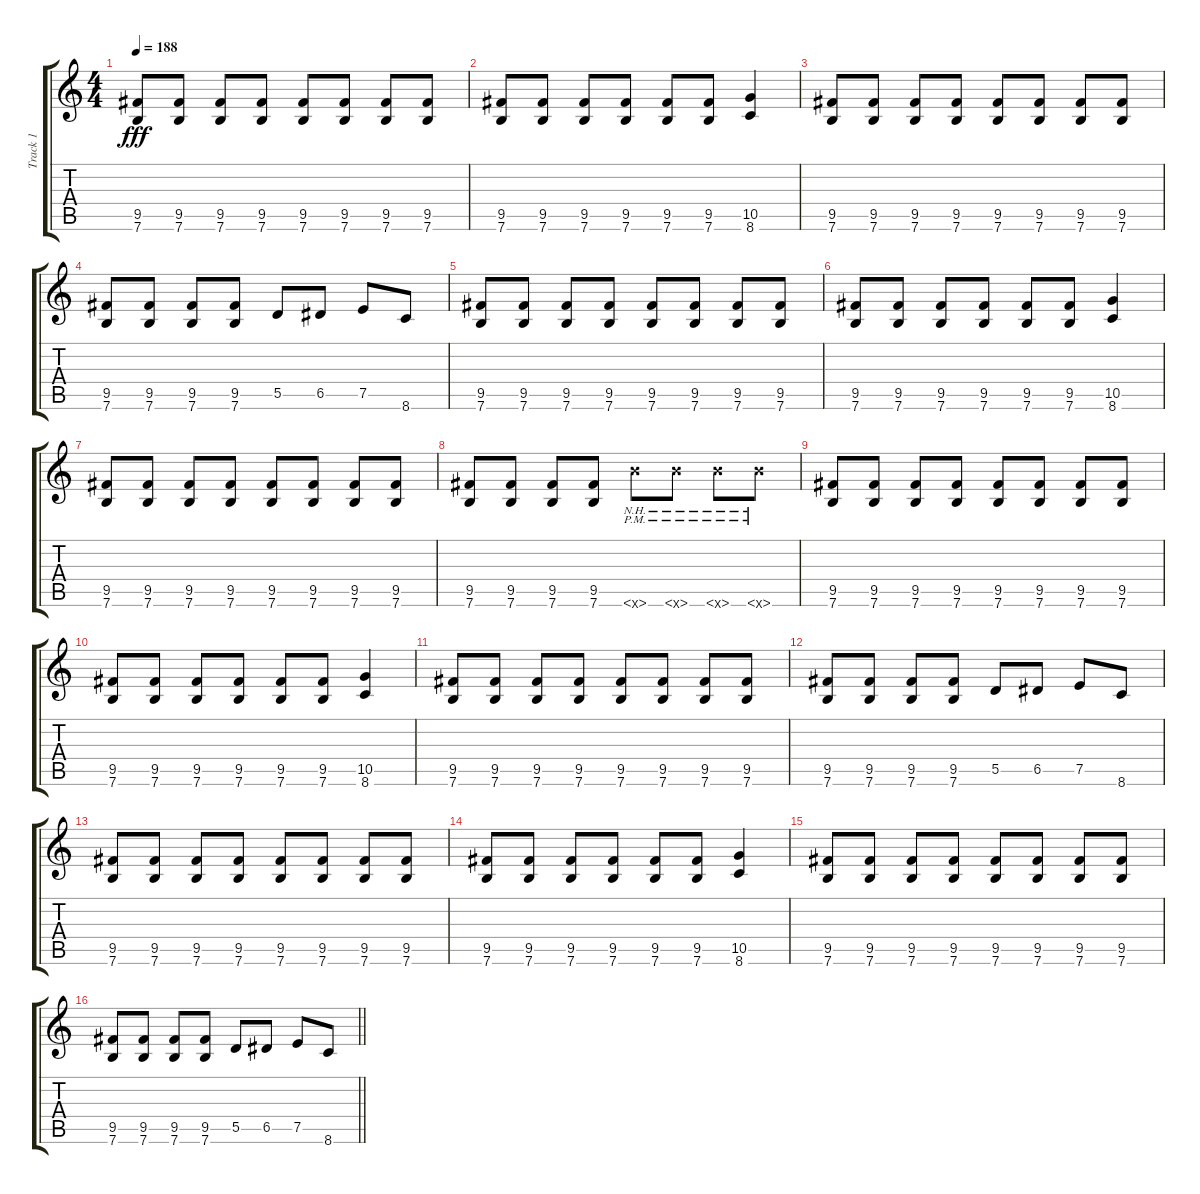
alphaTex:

\track ("Track 1" "Track 1") {instrument distortionguitar}
\staff {score tabs}
\tuning (E4 B3 G3 D3 A2 E2) {hide}
\ts (4 4)
\tempo 188
\clef g2
\ks c
(9.5 7.6).8{dy fff} (9.5 7.6).8 (9.5 7.6).8 (9.5 7.6).8 (9.5 7.6).8 (9.5 7.6).8 (9.5 7.6).8 (9.5 7.6).8 |
(9.5 7.6).8 (9.5 7.6).8 (9.5 7.6).8 (9.5 7.6).8 (9.5 7.6).8 (9.5 7.6).8 (10.5 8.6).4 |
(9.5 7.6).8 (9.5 7.6).8 (9.5 7.6).8 (9.5 7.6).8 (9.5 7.6).8 (9.5 7.6).8 (9.5 7.6).8 (9.5 7.6).8 |
(9.5 7.6).8 (9.5 7.6).8 (9.5 7.6).8 (9.5 7.6).8 5.5.8 6.5.8 7.5.8 8.6.8 |
(9.5 7.6).8 (9.5 7.6).8 (9.5 7.6).8 (9.5 7.6).8 (9.5 7.6).8 (9.5 7.6).8 (9.5 7.6).8 (9.5 7.6).8 |
(9.5 7.6).8 (9.5 7.6).8 (9.5 7.6).8 (9.5 7.6).8 (9.5 7.6).8 (9.5 7.6).8 (10.5 8.6).4 |
(9.5 7.6).8 (9.5 7.6).8 (9.5 7.6).8 (9.5 7.6).8 (9.5 7.6).8 (9.5 7.6).8 (9.5 7.6).8 (9.5 7.6).8 |
(9.5 7.6).8 (9.5 7.6).8 (9.5 7.6).8 (9.5 7.6).8 7.6{nh pm x}.8 7.6{nh pm x}.8 7.6{nh pm x}.8 7.6{nh pm x}.8 |
(9.5 7.6).8 (9.5 7.6).8 (9.5 7.6).8 (9.5 7.6).8 (9.5 7.6).8 (9.5 7.6).8 (9.5 7.6).8 (9.5 7.6).8 |
(9.5 7.6).8 (9.5 7.6).8 (9.5 7.6).8 (9.5 7.6).8 (9.5 7.6).8 (9.5 7.6).8 (10.5 8.6).4 |
(9.5 7.6).8 (9.5 7.6).8 (9.5 7.6).8 (9.5 7.6).8 (9.5 7.6).8 (9.5 7.6).8 (9.5 7.6).8 (9.5 7.6).8 |
(9.5 7.6).8 (9.5 7.6).8 (9.5 7.6).8 (9.5 7.6).8 5.5.8 6.5.8 7.5.8 8.6.8 |
(9.5 7.6).8 (9.5 7.6).8 (9.5 7.6).8 (9.5 7.6).8 (9.5 7.6).8 (9.5 7.6).8 (9.5 7.6).8 (9.5 7.6).8 |
(9.5 7.6).8 (9.5 7.6).8 (9.5 7.6).8 (9.5 7.6).8 (9.5 7.6).8 (9.5 7.6).8 (10.5 8.6).4 |
(9.5 7.6).8 (9.5 7.6).8 (9.5 7.6).8 (9.5 7.6).8 (9.5 7.6).8 (9.5 7.6).8 (9.5 7.6).8 (9.5 7.6).8 |
\barLineRight lightlight
(9.5 7.6).8 (9.5 7.6).8 (9.5 7.6).8 (9.5 7.6).8 5.5.8 6.5.8 7.5.8 8.6.8
